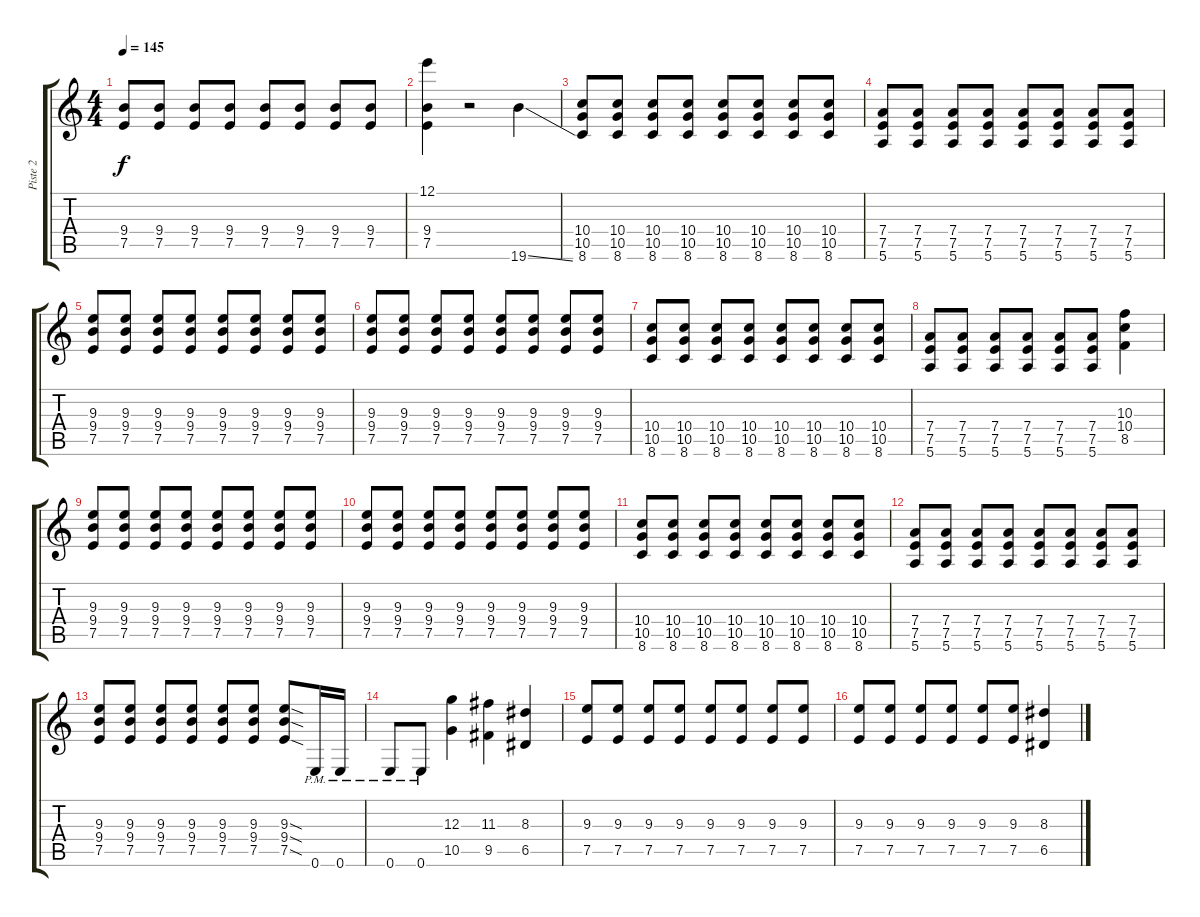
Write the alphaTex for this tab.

\track ("Piste 2" "Piste 2") {instrument overdrivenguitar}
\staff {score tabs}
\tuning (E4 B3 G3 D3 A2 E2) {hide}
\ts (4 4)
\tempo 145
\clef g2
\ks c
(9.4 7.5).8{dy f} (9.4 7.5).8 (9.4 7.5).8 (9.4 7.5).8 (9.4 7.5).8 (9.4 7.5).8 (9.4 7.5).8 (9.4 7.5).8 |
(12.1 9.4 7.5).4 r.2 19.6{ss}.4 |
(10.4 10.5 8.6).8 (10.4 10.5 8.6).8 (10.4 10.5 8.6).8 (10.4 10.5 8.6).8 (10.4 10.5 8.6).8 (10.4 10.5 8.6).8 (10.4 10.5 8.6).8 (10.4 10.5 8.6).8 |
(7.4 7.5 5.6).8 (7.4 7.5 5.6).8 (7.4 7.5 5.6).8 (7.4 7.5 5.6).8 (7.4 7.5 5.6).8 (7.4 7.5 5.6).8 (7.4 7.5 5.6).8 (7.4 7.5 5.6).8 |
(9.3 9.4 7.5).8 (9.3 9.4 7.5).8 (9.3 9.4 7.5).8 (9.3 9.4 7.5).8 (9.3 9.4 7.5).8 (9.3 9.4 7.5).8 (9.3 9.4 7.5).8 (9.3 9.4 7.5).8 |
(9.3 9.4 7.5).8 (9.3 9.4 7.5).8 (9.3 9.4 7.5).8 (9.3 9.4 7.5).8 (9.3 9.4 7.5).8 (9.3 9.4 7.5).8 (9.3 9.4 7.5).8 (9.3 9.4 7.5).8 |
(10.4 10.5 8.6).8 (10.4 10.5 8.6).8 (10.4 10.5 8.6).8 (10.4 10.5 8.6).8 (10.4 10.5 8.6).8 (10.4 10.5 8.6).8 (10.4 10.5 8.6).8 (10.4 10.5 8.6).8 |
(7.4 7.5 5.6).8 (7.4 7.5 5.6).8 (7.4 7.5 5.6).8 (7.4 7.5 5.6).8 (7.4 7.5 5.6).8 (7.4 7.5 5.6).8 (10.3 10.4 8.5).4 |
(9.3 9.4 7.5).8 (9.3 9.4 7.5).8 (9.3 9.4 7.5).8 (9.3 9.4 7.5).8 (9.3 9.4 7.5).8 (9.3 9.4 7.5).8 (9.3 9.4 7.5).8 (9.3 9.4 7.5).8 |
(9.3 9.4 7.5).8 (9.3 9.4 7.5).8 (9.3 9.4 7.5).8 (9.3 9.4 7.5).8 (9.3 9.4 7.5).8 (9.3 9.4 7.5).8 (9.3 9.4 7.5).8 (9.3 9.4 7.5).8 |
(10.4 10.5 8.6).8 (10.4 10.5 8.6).8 (10.4 10.5 8.6).8 (10.4 10.5 8.6).8 (10.4 10.5 8.6).8 (10.4 10.5 8.6).8 (10.4 10.5 8.6).8 (10.4 10.5 8.6).8 |
(7.4 7.5 5.6).8 (7.4 7.5 5.6).8 (7.4 7.5 5.6).8 (7.4 7.5 5.6).8 (7.4 7.5 5.6).8 (7.4 7.5 5.6).8 (7.4 7.5 5.6).8 (7.4 7.5 5.6).8 |
(9.3 9.4 7.5).8 (9.3 9.4 7.5).8 (9.3 9.4 7.5).8 (9.3 9.4 7.5).8 (9.3 9.4 7.5).8 (9.3 9.4 7.5).8 (9.3{sod} 9.4{sod} 7.5{sod}).8 0.6{pm}.16 0.6{pm}.16 |
0.6{pm}.8 0.6{pm}.8 (12.3 10.5).4 (11.3 9.5).4 (8.3 6.5).4 |
(9.3 7.5).8 (9.3 7.5).8 (9.3 7.5).8 (9.3 7.5).8 (9.3 7.5).8 (9.3 7.5).8 (9.3 7.5).8 (9.3 7.5).8 |
(9.3 7.5).8 (9.3 7.5).8 (9.3 7.5).8 (9.3 7.5).8 (9.3 7.5).8 (9.3 7.5).8 (8.3 6.5).4
